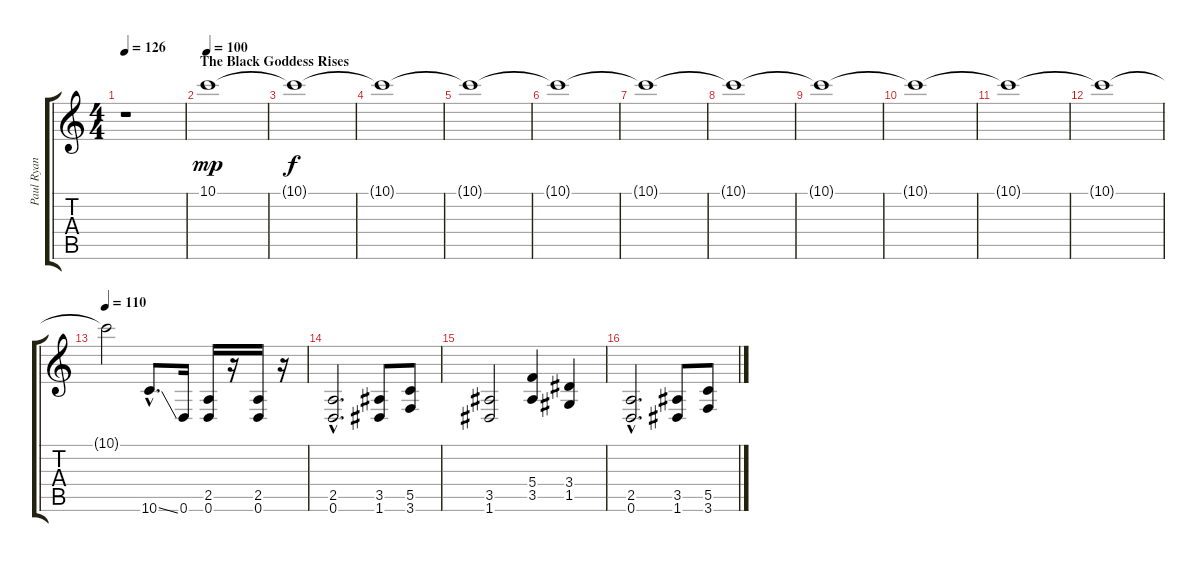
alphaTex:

\track ("Paul Ryan (Guitar)" "Paul Ryan ") {instrument distortionguitar}
\staff {score tabs}
\tuning (D4 A3 F3 C3 G2 D2) {hide}
\ts (4 4)
\tempo 126
\clef g2
\ks c
r.1{dy f} |
\section ("" "The Black Goddess Rises")
\tempo 100
10.1.1{dy mp} |
10.1{t}.1{dy f} |
10.1{t}.1 |
10.1{t}.1 |
10.1{t}.1 |
10.1{t}.1 |
10.1{t}.1 |
10.1{t}.1 |
10.1{t}.1 |
10.1{t}.1 |
10.1{t}.1 |
\tempo 110
10.1{t}.2 10.6{ss hac}.8{d} 0.6.16 (2.5 0.6).16 r.16 (2.5 0.6).16 r.16 |
(2.5{hac} 0.6{hac}).2{d} (3.5 1.6).8 (5.5 3.6).8 |
(3.5 1.6).2 (5.4 3.5).4 (3.4 1.5).4 |
(2.5{hac} 0.6{hac}).2{d} (3.5 1.6).8 (5.5 3.6).8
